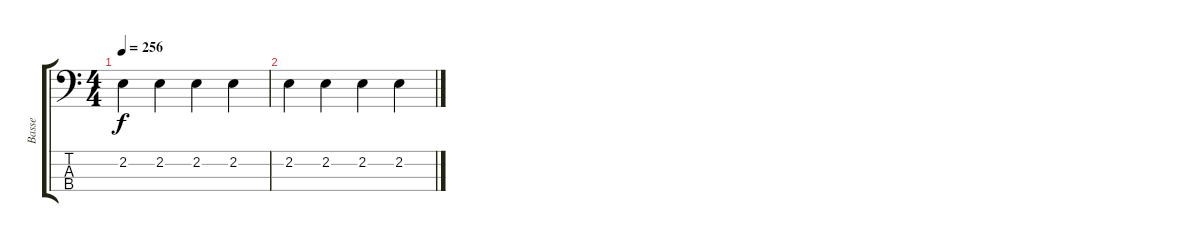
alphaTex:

\track ("Basse" "Basse") {instrument electricbassfinger}
\staff {score tabs}
\tuning (G2 D2 A1 E1) {hide}
\ts (4 4)
\tempo 256
\clef f4
\ks c
2.2.4{dy f} 2.2.4 2.2.4 2.2.4 |
2.2.4 2.2.4 2.2.4 2.2.4
